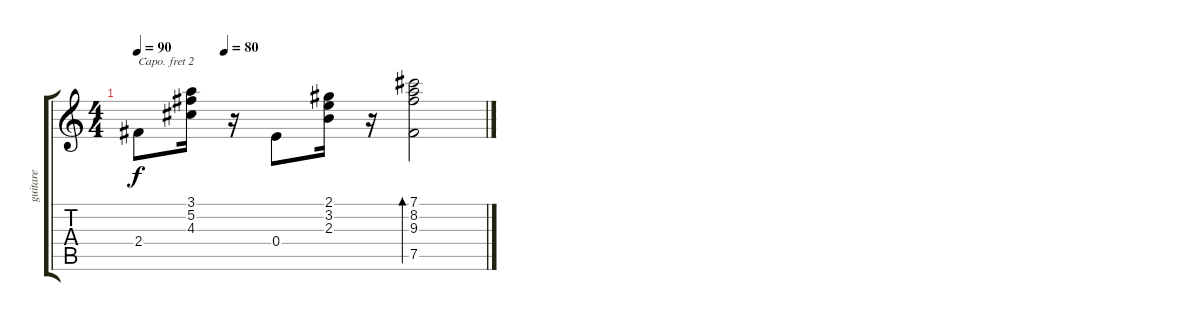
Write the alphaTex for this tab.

\track ("guitare" "guitare") {instrument acousticguitarsteel}
\staff {score tabs}
\capo 2
\tuning (E4 B3 G3 D3 A2 E2) {hide}
\ts (4 4)
\tempo 90
\tempo (80 0.25)
\clef g2
\ks c
2.4.8{dy f} (3.1 5.2 4.3).16 r.16 0.4.8 (2.1 3.2 2.3).16 r.16 (7.1 8.2 9.3 7.5).2{bd 240}
